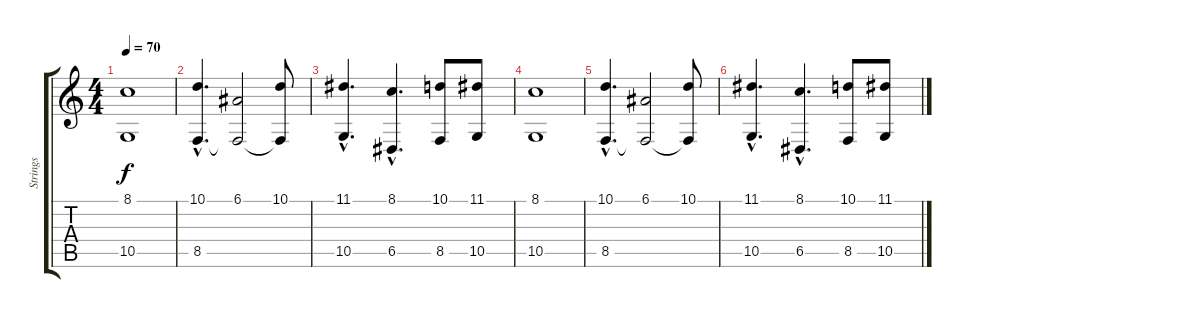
\track ("Strings" "Strings") {instrument stringensemble2}
\staff {score tabs}
\tuning (E4 B3 G3 D3 A2 E2) {hide}
\ts (4 4)
\tempo 70
\clef g2
\ks c
(8.1 10.5).1{dy f} |
(10.1{hac} 8.5{hac}).4{d} (6.1 8.5{t}).2 (10.1 8.5{t}).8 |
(11.1{hac} 10.5{hac}).4{d} (8.1{hac} 6.5{hac}).4{d} (10.1 8.5).8 (11.1 10.5).8 |
(8.1 10.5).1 |
(10.1{hac} 8.5{hac}).4{d} (6.1 8.5{t}).2 (10.1 8.5{t}).8 |
(11.1{hac} 10.5{hac}).4{d} (8.1{hac} 6.5{hac}).4{d} (10.1 8.5).8 (11.1 10.5).8
